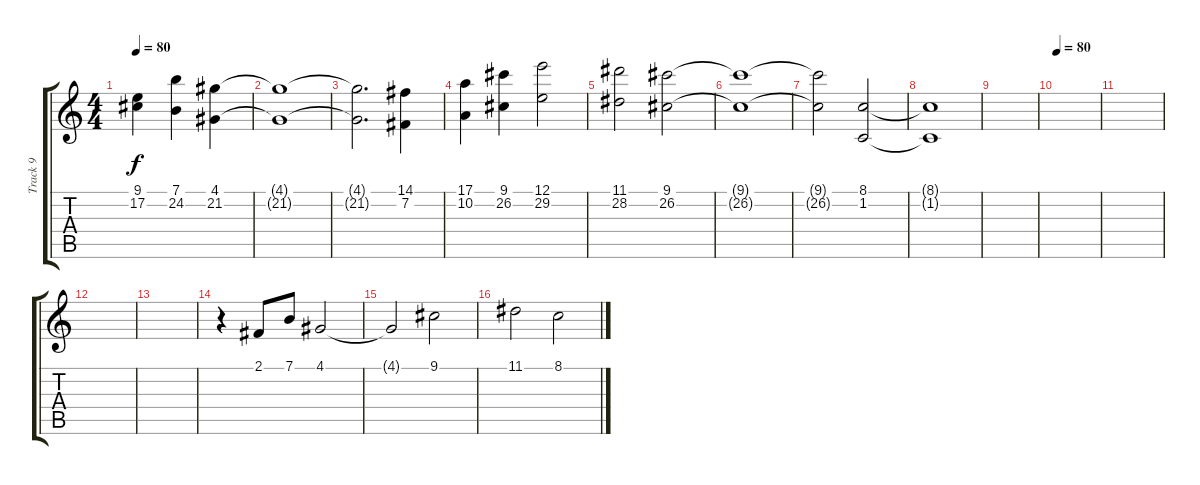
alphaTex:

\track ("Track 9" "Track 9") {instrument tremolostrings}
\staff {score tabs}
\tuning (E4 B3 G3 D3 A2 E2) {hide}
\ts (4 4)
\tempo 80
\clef g2
\ks c
(9.1 17.2).4{dy f} (7.1 24.2).4 (4.1 21.2).4 |
(4.1{t} 21.2{t}).1 |
(4.1{t} 21.2{t}).2{d} (14.1 7.2).4 |
(17.1 10.2).4 (9.1 26.2).4 (12.1 29.2).2 |
(11.1 28.2).2 (9.1 26.2).2 |
(9.1{t} 26.2{t}).1 |
(9.1{t} 26.2{t}).2 (8.1 1.2).2 |
(8.1{t} 1.2{t}).1 |
|
\tempo 80
|
|
|
|
r.4 2.1.8 7.1.8 4.1.2 |
4.1{t}.2 9.1.2 |
11.1.2 8.1.2
